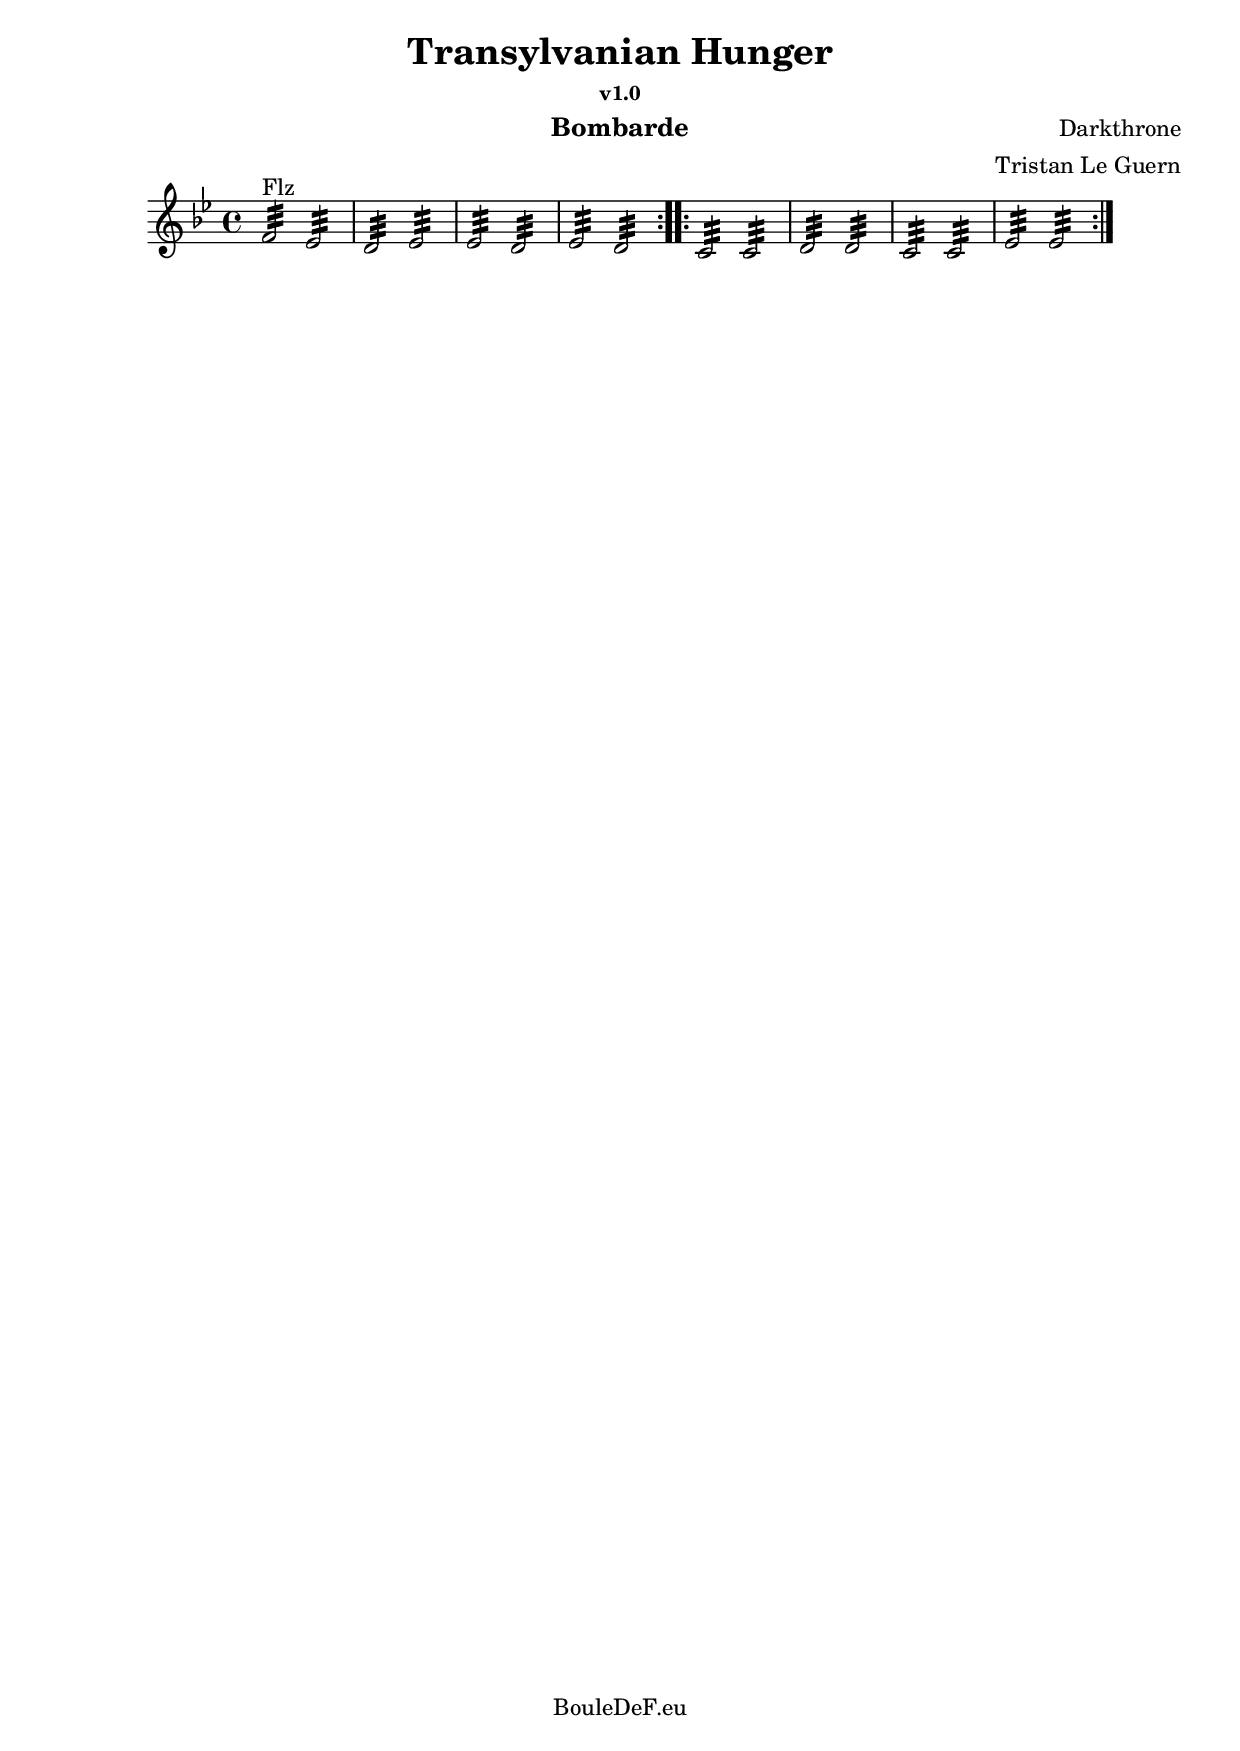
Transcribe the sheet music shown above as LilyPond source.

\version "2.14.2"
\include "italiano.ly"

\header {
	title = "Transylvanian Hunger"
	subsubtitle = "v1.0"
	composer = "Darkthrone"
	arranger = "Tristan Le Guern"
	instrument = "Bombarde"
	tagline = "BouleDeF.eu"
}

\score {
	\new Staff \relative si {
		\clef "treble"
		\key sib \major
		\time 4/4

		\repeat volta 2 {
			fa'2:32^\markup "Flz" mib:
			| re: mib:
			| mib: re:
			| mib: re:
		}
		\repeat volta 2 {
			do: do:
			re: re:
			do: do:
			mib: mib:
		}
	}
}

